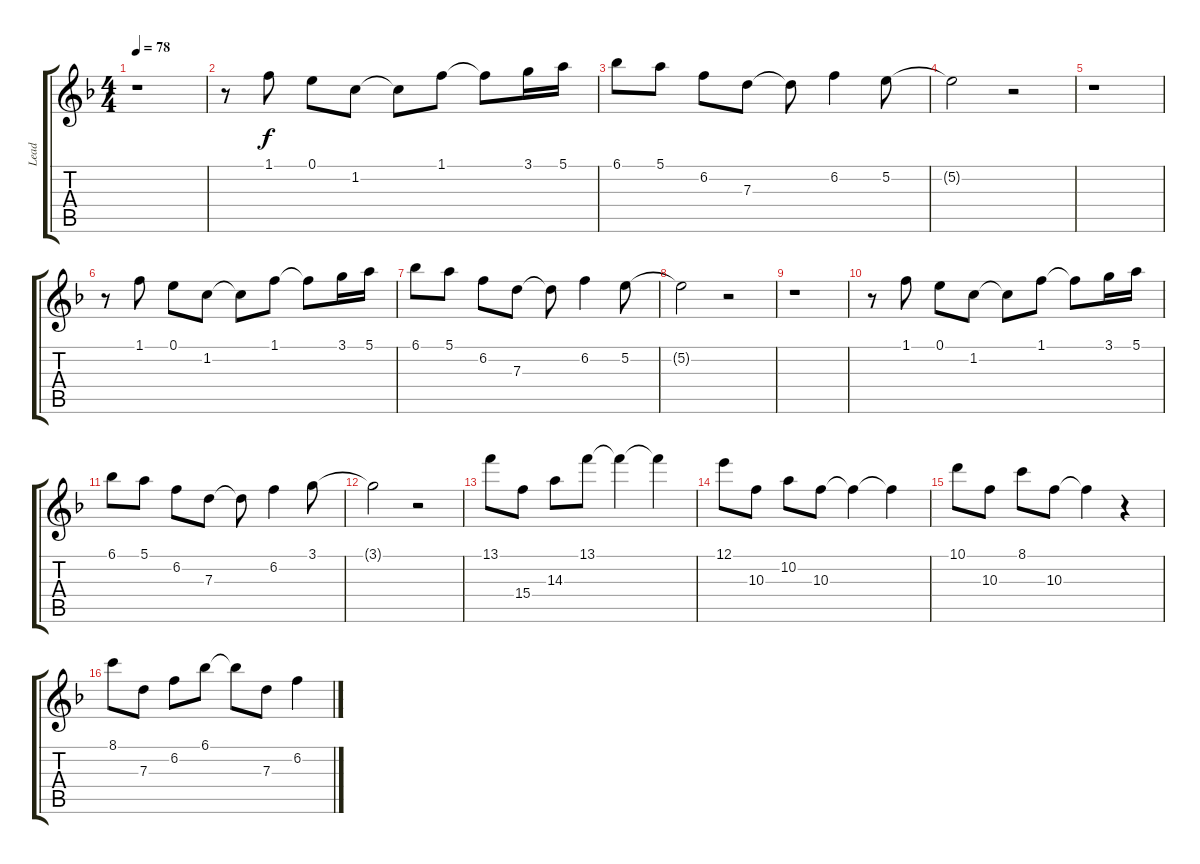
\track ("Lead" "Lead") {instrument electricguitarmuted}
\staff {score tabs}
\tuning (E4 B3 G3 D3 A2 E2) {hide}
\ts (4 4)
\tempo 78
\clef g2
\ks dminor
r.1{dy f} |
r.8 1.1.8 0.1.8 1.2.8 1.2{t}.8 1.1.8 1.1{t}.8 3.1.16 5.1.16 |
6.1.8 5.1.8 6.2.8 7.3.8 7.3{t}.8 6.2.4 5.2.8 |
5.2{t}.2 r.2 |
r.1 |
r.8 1.1.8 0.1.8 1.2.8 1.2{t}.8 1.1.8 1.1{t}.8 3.1.16 5.1.16 |
6.1.8 5.1.8 6.2.8 7.3.8 7.3{t}.8 6.2.4 5.2.8 |
5.2{t}.2 r.2 |
r.1 |
r.8 1.1.8 0.1.8 1.2.8 1.2{t}.8 1.1.8 1.1{t}.8 3.1.16 5.1.16 |
6.1.8 5.1.8 6.2.8 7.3.8 7.3{t}.8 6.2.4 3.1.8 |
3.1{t}.2 r.2 |
13.1.8{volume 12 instrument electricguitarmuted} 15.4.8 14.3.8 13.1.8 13.1{t}.4 13.1{t}.4 |
12.1.8 10.3.8 10.2.8 10.3.8 10.3{t}.4 10.3{t}.4 |
10.1.8 10.3.8 8.1.8 10.3.8 10.3{t}.4 r.4 |
8.1.8 7.3.8 6.2.8 6.1.8 6.1{t}.8 7.3.8 6.2.4
